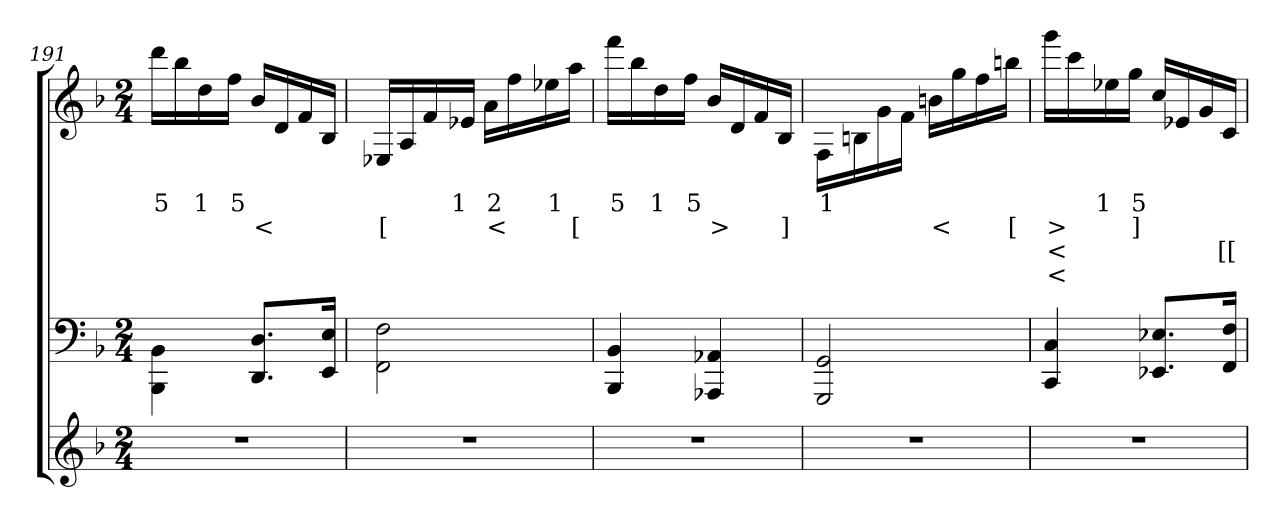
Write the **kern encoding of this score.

**kern	**kern	**kern	**text	**text	**text	**text
*part3	*part2	*part1	*part1	*part1	*part1	*part1
*staff3	*staff2	*staff1	*staff1	*staff1	*staff1	*staff1
*clefG2	*clefF4	*clefG2	*	*	*	*
*k[b-]	*k[b-]	*k[b-]	*	*	*	*
*M2/4	*M2/4	*M2/4	*	*	*	*
=191	=191	=191	=191	=191	=191	=191
2r	4BB-\ 4BBB-\	16dddLL	5	.	.	.
.	.	16bb-	.	.	.	.
.	.	16dd	1	.	.	.
.	.	16ffJJ	5	.	.	.
.	8.D 8.DDL	16b-LL	.	<	.	.
.	.	16d	.	.	.	.
.	.	16f	.	.	.	.
.	16E 16EEJk	16B-JJ	.	.	.	.
=192	=192	=192	=192	=192	=192	=192
2r	2F\ 2FF\	16E-X/LL	.	[	.	.
.	.	16A/	.	.	.	.
.	.	16f\	.	.	.	.
.	.	16e-\JJ	1	.	.	.
.	.	16aLL	2	<	.	.
.	.	16ff	.	.	.	.
.	.	16ee-	1	.	.	.
.	.	16aaJJ	.	[	.	.
=193	=193	=193	=193	=193	=193	=193
2r	4BB- 4BBB-	16fffLL	5	.	.	.
.	.	16bb-	.	.	.	.
.	.	16dd	1	.	.	.
.	.	16ffJJ	5	.	.	.
.	4AA-X 4AAA-X	16b-LL	.	>	.	.
.	.	16d	.	.	.	.
.	.	16f	.	.	.	.
.	.	16B-JJ	.	]	.	.
=194	=194	=194	=194	=194	=194	=194
2r	2GG 2GGG	16F/LL	1	.	.	.
.	.	16Bn\	.	.	.	.
.	.	16g\	.	.	.	.
.	.	16f\JJ	.	.	.	.
.	.	16bnLL	.	<	.	.
.	.	16gg	.	.	.	.
.	.	16ff	.	.	.	.
.	.	16bbnJJ	.	[	.	.
=195	=195	=195	=195	=195	=195	=195
2r	4C 4CC	16gggLL	.	>	<	<
.	.	16ccc	.	.	.	.
.	.	16ee-X	1	.	.	.
.	.	16ggJJ	5	]	.	.
.	8.E-X 8.EE-XL	16ccLL	.	.	.	.
.	.	16e-	.	.	.	.
.	.	16g	.	.	.	.
.	16F 16FFJk	16cJJ	.	.	[[	.
=	=	=	=	=	=	=
*-	*-	*-	*-	*-	*-	*-
